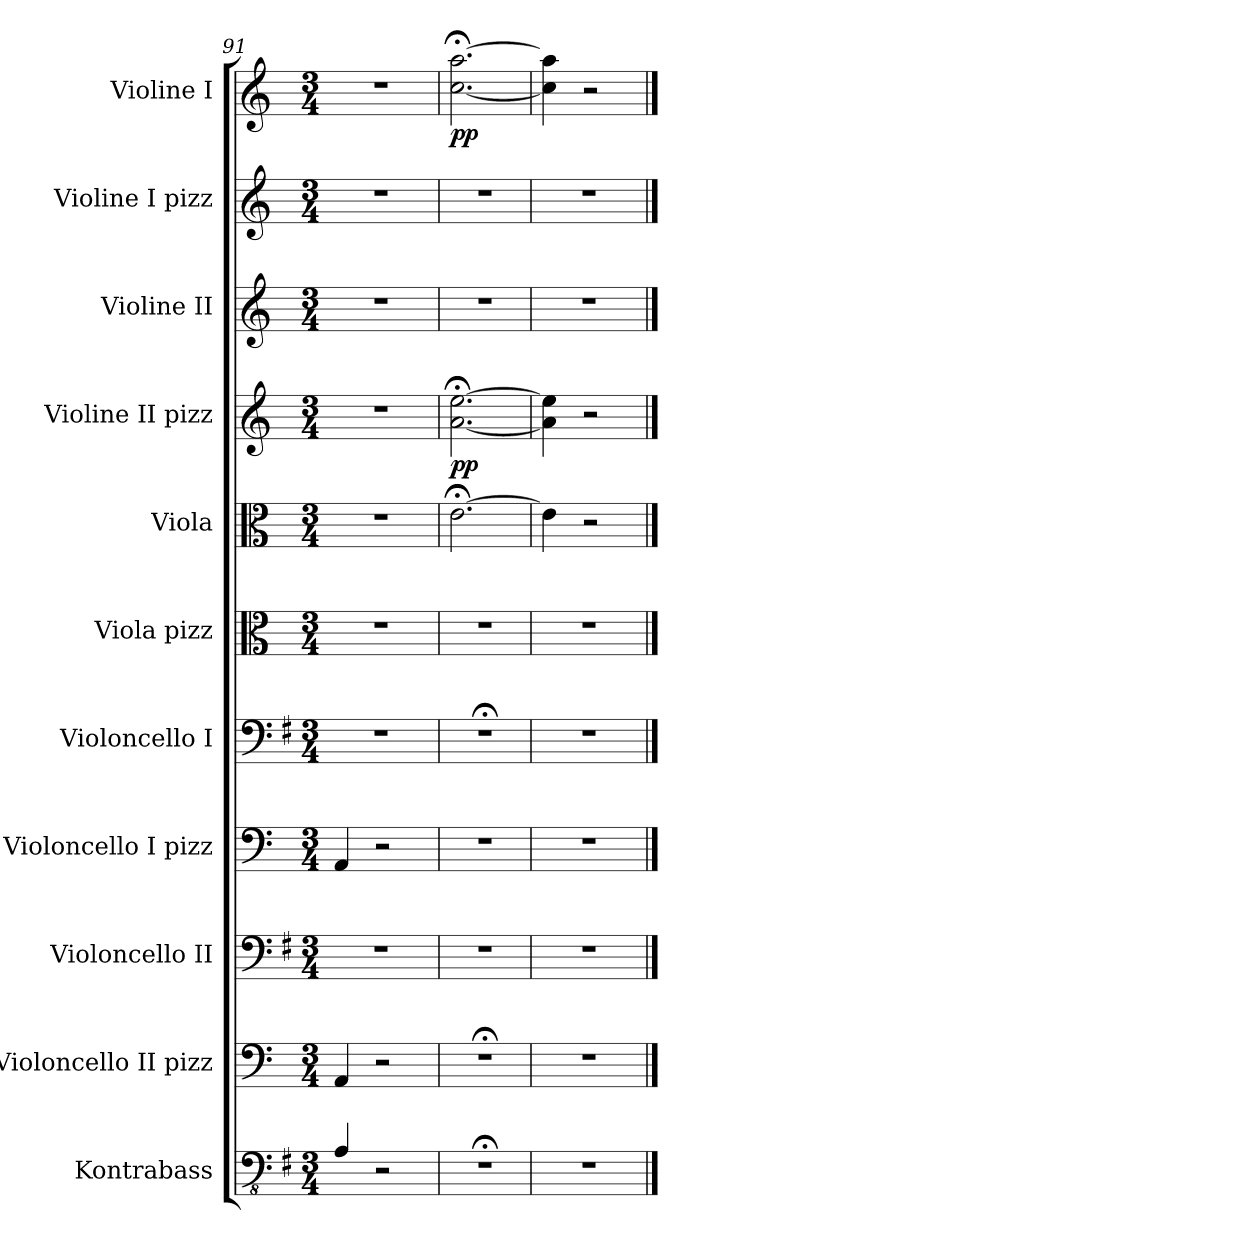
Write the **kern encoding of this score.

**kern	**kern	**kern	**kern	**kern	**kern	**kern	**kern	**dynam	**kern	**kern	**kern	**dynam
*part11	*part10	*part9	*part8	*part7	*part6	*part5	*part4	*part4	*part3	*part2	*part1	*part1
*staff11	*staff10	*staff9	*staff8	*staff7	*staff6	*staff5	*staff4	*staff4	*staff3	*staff2	*staff1	*staff1
*I"Kontrabass	*I"Violoncello II pizz	*I"Violoncello II	*I"Violoncello I pizz	*I"Violoncello I	*I"Viola pizz	*I"Viola	*I"Violine II  pizz	*	*I"Violine II	*I"Violine I pizz	*I"Violine I	*
*I'Kb.	*I'VcIIp	*I'VcII	*I'VcIp	*I'VcI	*I'Viop	*I'Vio	*I'ViIIp	*	*I'ViII	*I'ViIp	*I'ViI	*
*clefFv4	*clefF4	*clefF4	*clefF4	*clefF4	*clefC3	*clefC3	*clefG2	*	*clefG2	*clefG2	*clefG2	*
*ITrd7c12	*	*	*	*	*	*	*	*	*	*	*	*
*k[f#]	*k[]	*k[f#]	*k[]	*k[f#]	*k[]	*k[]	*k[]	*	*k[]	*k[]	*k[]	*
*M3/4	*M3/4	*M3/4	*M3/4	*M3/4	*M3/4	*M3/4	*M3/4	*	*M3/4	*M3/4	*M3/4	*
=91	=91	=91	=91	=91	=91	=91	=91	=91	=91	=91	=91	=91
4AAA/	4AA/	2.r	4AA/	2.r	2.r	2.r	2.r	.	2.r	2.r	2.r	.
2r	2r	.	2r	.	.	.	.	.	.	.	.	.
=92	=92	=92	=92	=92	=92	=92	=92	=92	=92	=92	=92	=92
!	!	!	!	!	!	!	!	!LO:DY:b	!	!	!	!LO:DY:b
2.r;<	2.r;<	2.r	2.r	2.r;<	2.r	[2.e;<\	[2.a\;< [2.ee\;<	pp	2.r	2.r	[2.cc\;< [2.aa\;<	pp
=93	=93	=93	=93	=93	=93	=93	=93	=93	=93	=93	=93	=93
2.r	2.r	2.r	2.r	2.r	2.r	4e\]	4a\] 4ee\]	.	2.r	2.r	4cc\] 4aa\]	.
.	.	.	.	.	.	2r	2r	.	.	.	2r	.
==	==	==	==	==	==	==	==	==	==	==	==	==
*-	*-	*-	*-	*-	*-	*-	*-	*-	*-	*-	*-	*-
